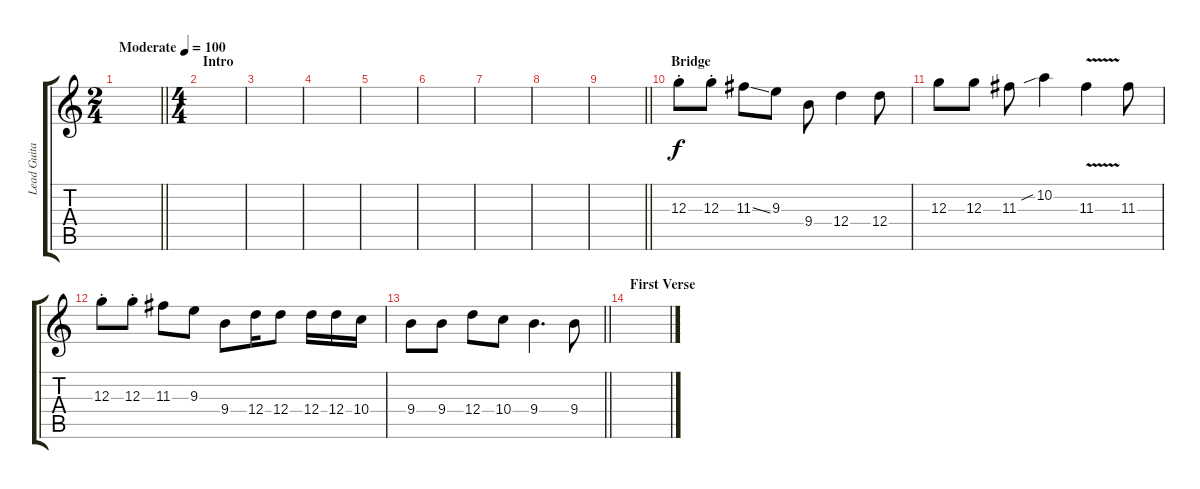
\track ("Lead Guitar - Isaac Brock" "Lead Guita") {instrument distortionguitar}
\staff {score tabs}
\tuning (E4 B3 G3 D3 A2 E2) {hide}
\ts (2 4)
\tempo (100 "Moderate")
\clef g2
\barLineRight lightlight
\ks c
|
\ts (4 4)
\section ("" "Intro")
|
|
|
|
|
|
|
\barLineRight lightlight
|
\section ("" "Bridge")
12.3{st}.8 12.3{st}.8 11.3{ss}.8 9.3.8 9.4.8 12.4.4 12.4.8 |
12.3.8 12.3.8 11.3.8 10.2{sib}.4 11.3{v}.4 11.3.8 |
12.3{st}.8 12.3{st}.8 11.3.8 9.3.8 9.4.8 12.4.16 12.4.8 12.4.16 12.4.16 10.4.16 |
\barLineRight lightlight
9.4.8 9.4.8 12.4.8 10.4.8 9.4.4{d} 9.4.8 |
\section ("" "First Verse")
